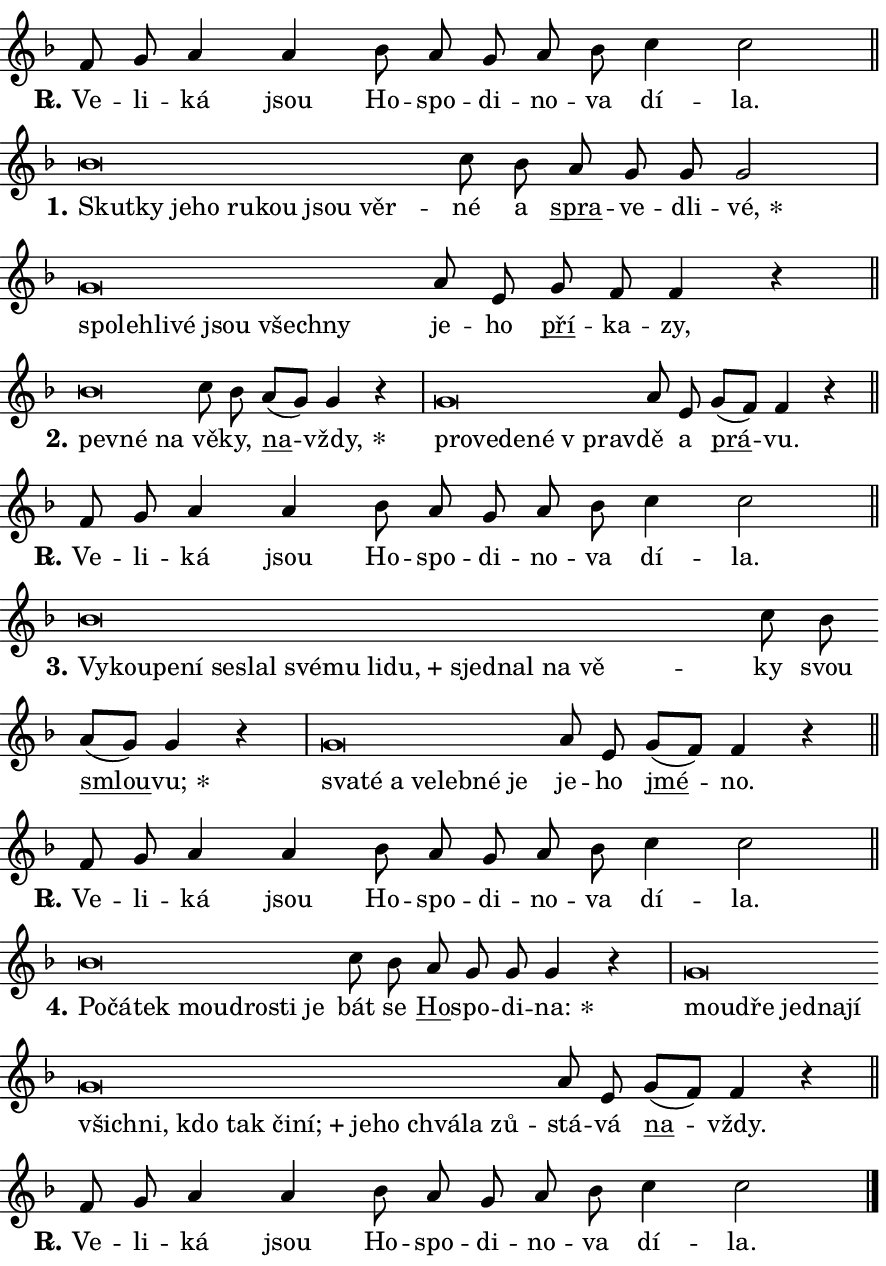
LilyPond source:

\version "2.24.0"
\header { tagline = "" }
\paper {
  indent = 0\cm
  top-margin = 0\cm
  right-margin = 0.13\cm % to fit lyric hyphens
  bottom-margin = 0\cm
  left-margin = 0\cm
  paper-width = 15\cm
  page-breaking = #ly:one-page-breaking
  system-system-spacing.basic-distance = #11
  score-system-spacing.basic-distance = #11
  ragged-last = ##f
}


%% Author: Thomas Morley
%% https://lists.gnu.org/archive/html/lilypond-user/2020-05/msg00002.html
#(define (line-position grob)
"Returns position of @var[grob} in current system:
   @code{'start}, if at first time-step
   @code{'end}, if at last time-step
   @code{'middle} otherwise
"
  (let* ((col (ly:item-get-column grob))
         (ln (ly:grob-object col 'left-neighbor))
         (rn (ly:grob-object col 'right-neighbor))
         (col-to-check-left (if (ly:grob? ln) ln col))
         (col-to-check-right (if (ly:grob? rn) rn col))
         (break-dir-left
           (and
             (ly:grob-property col-to-check-left 'non-musical #f)
             (ly:item-break-dir col-to-check-left)))
         (break-dir-right
           (and
             (ly:grob-property col-to-check-right 'non-musical #f)
             (ly:item-break-dir col-to-check-right))))
        (cond ((eqv? 1 break-dir-left) 'start)
              ((eqv? -1 break-dir-right) 'end)
              (else 'middle))))

#(define (tranparent-at-line-position vctor)
  (lambda (grob)
  "Relying on @code{line-position} select the relevant enry from @var{vctor}.
Used to determine transparency,"
    (case (line-position grob)
      ((end) (not (vector-ref vctor 0)))
      ((middle) (not (vector-ref vctor 1)))
      ((start) (not (vector-ref vctor 2))))))

noteHeadBreakVisibility =
#(define-music-function (break-visibility)(vector?)
"Makes @code{NoteHead}s transparent relying on @var{break-visibility}"
#{
  \override NoteHead.transparent =
    #(tranparent-at-line-position break-visibility)
#})

#(define delete-ledgers-for-transparent-note-heads
  (lambda (grob)
    "Reads whether a @code{NoteHead} is transparent.
If so this @code{NoteHead} is removed from @code{'note-heads} from
@var{grob}, which is supposed to be @code{LedgerLineSpanner}.
As a result ledgers are not printed for this @code{NoteHead}"
    (let* ((nhds-array (ly:grob-object grob 'note-heads))
           (nhds-list
             (if (ly:grob-array? nhds-array)
                 (ly:grob-array->list nhds-array)
                 '()))
           ;; Relies on the transparent-property being done before
           ;; Staff.LedgerLineSpanner.after-line-breaking is executed.
           ;; This is fragile ...
           (to-keep
             (remove
               (lambda (nhd)
                 (ly:grob-property nhd 'transparent #f))
               nhds-list)))
      ;; TODO find a better method to iterate over grob-arrays, similiar
      ;; to filter/remove etc for lists
      ;; For now rebuilt from scratch
      (set! (ly:grob-object grob 'note-heads)  '())
      (for-each
        (lambda (nhd)
          (ly:pointer-group-interface::add-grob grob 'note-heads nhd))
        to-keep))))

squashNotes = {
  \override NoteHead.X-extent = #'(-0.2 . 0.2)
  \override NoteHead.Y-extent = #'(-0.75 . 0)
  \override NoteHead.stencil =
    #(lambda (grob)
       (let ((pos (ly:grob-property grob 'staff-position)))
         (begin
           (if (< pos -7) (display "ERROR: Lower brevis then expected\n") (display ""))
           (if (<= pos -6) ly:text-interface::print ly:note-head::print))))
}
unSquashNotes = {
  \revert NoteHead.X-extent
  \revert NoteHead.Y-extent
  \revert NoteHead.stencil
}

hideNotes = \noteHeadBreakVisibility #begin-of-line-visible
unHideNotes = \noteHeadBreakVisibility #all-visible

% work-around for resetting accidentals
% https://lilypond.org/doc/v2.23/Documentation/notation/displaying-rhythms#unmetered-music
cadenzaMeasure = {
  \cadenzaOff
  \partial 1024 s1024
  \cadenzaOn
}

#(define-markup-command (accent layout props text) (markup?)
  "Underline accented syllable"
  (interpret-markup layout props
    #{\markup \override #'(offset . 4.3) \underline { #text }#}))

responsum = \markup \concat {
  "R" \hspace #-1.05 \path #0.1 #'((moveto 0 0.07) (lineto 0.9 0.8)) \hspace #0.05 "."
}

spaceSize = #0.6828661417322834 % exact space size for TeX Gyre Schola

\layout {
  \context {
    \Staff
    \remove "Time_signature_engraver"
    \override LedgerLineSpanner.after-line-breaking = #delete-ledgers-for-transparent-note-heads
  }
  \context {
    \Lyrics {
      \override LyricSpace.minimum-distance = \spaceSize
      \override LyricText.font-name = #"TeX Gyre Schola"
      \override LyricText.font-size = 1
      \override StanzaNumber.font-name = #"TeX Gyre Schola Bold"
      \override StanzaNumber.font-size = 1
    }
  }
  \context {
    \Score 
    \override NoteHead.text =
      #(lambda (grob) 
        (let ((pos (ly:grob-property grob 'staff-position)))
          #{\markup {
            \combine
              \halign #-0.55 \raise #(if (= pos -6) 0 0.5) \override #'(thickness . 2) \draw-line #'(3.2 . 0)
              \musicglyph "noteheads.sM1"
          }#}))
  }
}

% magnetic-lyrics.ily
%
%   written by
%     Jean Abou Samra <jean@abou-samra.fr>
%     Werner Lemberg <wl@gnu.org>
%
%   adapted by
%     Jiri Hon <jiri.hon@gmail.com>
%
% Version 2022-Apr-15

% https://www.mail-archive.com/lilypond-user@gnu.org/msg149350.html

#(define (Left_hyphen_pointer_engraver context)
   "Collect syllable-hyphen-syllable occurrences in lyrics and store
them in properties.  This engraver only looks to the left.  For
example, if the lyrics input is @code{foo -- bar}, it does the
following.

@itemize @bullet
@item
Set the @code{text} property of the @code{LyricHyphen} grob between
@q{foo} and @q{bar} to @code{foo}.

@item
Set the @code{left-hyphen} property of the @code{LyricText} grob with
text @q{foo} to the @code{LyricHyphen} grob between @q{foo} and
@q{bar}.
@end itemize

Use this auxiliary engraver in combination with the
@code{lyric-@/text::@/apply-@/magnetic-@/offset!} hook."
   (let ((hyphen #f)
         (text #f))
     (make-engraver
      (acknowledgers
       ((lyric-syllable-interface engraver grob source-engraver)
        (set! text grob)))
      (end-acknowledgers
       ((lyric-hyphen-interface engraver grob source-engraver)
        ;(when (not (grob::has-interface grob 'lyric-space-interface))
          (set! hyphen grob)));)
      ((stop-translation-timestep engraver)
       (when (and text hyphen)
         (ly:grob-set-object! text 'left-hyphen hyphen))
       (set! text #f)
       (set! hyphen #f)))))

#(define (lyric-text::apply-magnetic-offset! grob)
   "If the space between two syllables is less than the value in
property @code{LyricText@/.details@/.squash-threshold}, move the right
syllable to the left so that it gets concatenated with the left
syllable.

Use this function as a hook for
@code{LyricText@/.after-@/line-@/breaking} if the
@code{Left_@/hyphen_@/pointer_@/engraver} is active."
   (let ((hyphen (ly:grob-object grob 'left-hyphen #f)))
     (when hyphen
       (let ((left-text (ly:spanner-bound hyphen LEFT)))
         (when (grob::has-interface left-text 'lyric-syllable-interface)
           (let* ((common (ly:grob-common-refpoint grob left-text X))
                  (this-x-ext (ly:grob-extent grob common X))
                  (left-x-ext
                   (begin
                     ;; Trigger magnetism for left-text.
                     (ly:grob-property left-text 'after-line-breaking)
                     (ly:grob-extent left-text common X)))
                  ;; `delta` is the gap width between two syllables.
                  (delta (- (interval-start this-x-ext)
                            (interval-end left-x-ext)))
                  (details (ly:grob-property grob 'details))
                  (threshold (assoc-get 'squash-threshold details 0.2)))
             (when (< delta threshold)
               (let* (;; We have to manipulate the input text so that
                      ;; ligatures crossing syllable boundaries are not
                      ;; disabled.  For languages based on the Latin
                      ;; script this is essentially a beautification.
                      ;; However, for non-Western scripts it can be a
                      ;; necessity.
                      (lt (ly:grob-property left-text 'text))
                      (rt (ly:grob-property grob 'text))
                      (is-space (grob::has-interface hyphen 'lyric-space-interface))
                      (space (if is-space " " ""))
                      (extra-delta (if is-space spaceSize 0))
                      ;; Append new syllable.
                      (ltrt-space (if (and (string? lt) (string? rt))
                                (string-append lt space rt)
                                (make-concat-markup (list lt space rt))))
                      ;; Right-align `ltrt` to the right side.
                      (ltrt-space-markup (grob-interpret-markup
                               grob
                               (make-translate-markup
                                (cons (interval-length this-x-ext) 0)
                                (make-right-align-markup ltrt-space)))))
                 (begin
                   ;; Don't print `left-text`.
                   (ly:grob-set-property! left-text 'stencil #f)
                   ;; Set text and stencil (which holds all collected
                   ;; syllables so far) and shift it to the left.
                   (ly:grob-set-property! grob 'text ltrt-space)
                   (ly:grob-set-property! grob 'stencil ltrt-space-markup)
                   (ly:grob-translate-axis! grob (- (- delta extra-delta)) X))))))))))


#(define (lyric-hyphen::displace-bounds-first grob)
   ;; Make very sure this callback isn't triggered too early.
   (let ((left (ly:spanner-bound grob LEFT))
         (right (ly:spanner-bound grob RIGHT)))
     (ly:grob-property left 'after-line-breaking)
     (ly:grob-property right 'after-line-breaking)
     (ly:lyric-hyphen::print grob)))

squashThreshold = #0.4

\layout {
  \context {
    \Lyrics
    \consists #Left_hyphen_pointer_engraver
    \override LyricText.after-line-breaking =
      #lyric-text::apply-magnetic-offset!
    \override LyricHyphen.stencil = #lyric-hyphen::displace-bounds-first
    \override LyricText.details.squash-threshold = \squashThreshold
    \override LyricHyphen.minimum-distance = 0
    \override LyricHyphen.minimum-length = \squashThreshold
  }
}

squashText = \override LyricText.details.squash-threshold = 9999
unSquashText = \override LyricText.details.squash-threshold = \squashThreshold

leftText = \override LyricText.self-alignment-X = #LEFT
unLeftText = \revert LyricText.self-alignment-X

starOffset = #(lambda (grob) 
                (let ((x_offset (ly:self-alignment-interface::aligned-on-x-parent grob)))
                  (if (= x_offset 0) 0 (+ x_offset 1.2))))

star = #(define-music-function (syllable)(string?)
"Append star separator at the end of a syllable"
#{
  \once \override LyricText.X-offset = #starOffset
  \lyricmode { \markup {
    #syllable
    \override #'((font-name . "TeX Gyre Schola Bold")) \hspace #0.2 \lower #0.65 \larger "*"
  } }
#})

starAccent = #(define-music-function (syllable)(string?)
"Append star separator at the end of a syllable and make accent"
#{
  \once \override LyricText.X-offset = #starOffset
  \lyricmode { \markup {
    \accent #syllable
    \override #'((font-name . "TeX Gyre Schola Bold")) \hspace #0.2 \lower #0.65 \larger "*"
  } }
#})

breath = #(define-music-function (syllable)(string?)
"Append breathing indicator at the end of a syllable"
#{
  \lyricmode { \markup { #syllable "+" } }
#})

optionalBreath = #(define-music-function (syllable)(string?)
"Append optional breathing indicator at the end of a syllable"
#{
  \lyricmode { \markup { #syllable "(+)" } }
#})


\score {
    <<
        \new Voice = "melody" { \cadenzaOn \key f \major \relative { f'8 g a4 a \bar "" bes8 a g a bes \bar "" c4 c2 \cadenzaMeasure \bar "||" \break } }
        \new Lyrics \lyricsto "melody" { \lyricmode { \set stanza = \responsum
Ve -- li -- ká jsou Ho -- spo -- di -- no -- va dí -- la. } }
    >>
    \layout {}
}

\score {
    <<
        \new Voice = "melody" { \cadenzaOn \key f \major \relative { \squashNotes bes'\breve*1/16 \hideNotes \breve*1/16 \bar "" \breve*1/16 \bar "" \breve*1/16 \bar "" \breve*1/16 \bar "" \breve*1/16 \bar "" \breve*1/16 \breve*1/16 \bar "" \unHideNotes \unSquashNotes c8 bes \bar "" a g g g2 \cadenzaMeasure \bar "|" \squashNotes g\breve*1/16 \hideNotes \breve*1/16 \bar "" \breve*1/16 \bar "" \breve*1/16 \bar "" \breve*1/16 \bar "" \breve*1/16 \breve*1/16 \bar "" \unHideNotes \unSquashNotes a8 e \bar "" g f f4 r \cadenzaMeasure \bar "||" \break } }
        \new Lyrics \lyricsto "melody" { \lyricmode { \set stanza = "1."
\leftText Skut -- \squashText ky je -- ho ru -- kou jsou věr -- \unLeftText \unSquashText né a \markup \accent spra -- ve -- dli -- \star vé, \leftText spo -- \squashText leh -- li -- vé jsou všech -- ny \unLeftText \unSquashText je -- ho \markup \accent pří -- ka -- zy, } }
    >>
    \layout {}
}

\score {
    <<
        \new Voice = "melody" { \cadenzaOn \key f \major \relative { \squashNotes bes'\breve*1/16 \hideNotes \breve*1/16 \breve*1/16 \bar "" \unHideNotes \unSquashNotes c8 bes \bar "" a[( g)] g4 r \cadenzaMeasure \bar "|" \squashNotes g\breve*1/16 \hideNotes \breve*1/16 \bar "" \breve*1/16 \bar "" \breve*1/16 \breve*1/16 \bar "" \unHideNotes \unSquashNotes a8 e \bar "" g[( f)] f4 r \cadenzaMeasure \bar "||" \break } }
        \new Lyrics \lyricsto "melody" { \lyricmode { \set stanza = "2."
\leftText pev -- \squashText né na \unLeftText \unSquashText vě -- ky, \markup \accent na -- \star vždy, \leftText pro -- \squashText ve -- de -- né "v prav" -- \unLeftText \unSquashText dě a \markup \accent prá -- vu. } }
    >>
    \layout {}
}

\score {
    <<
        \new Voice = "melody" { \cadenzaOn \key f \major \relative { f'8 g a4 a \bar "" bes8 a g a bes \bar "" c4 c2 \cadenzaMeasure \bar "||" \break } }
        \new Lyrics \lyricsto "melody" { \lyricmode { \set stanza = \responsum
Ve -- li -- ká jsou Ho -- spo -- di -- no -- va dí -- la. } }
    >>
    \layout {}
}

\score {
    <<
        \new Voice = "melody" { \cadenzaOn \key f \major \relative { \squashNotes bes'\breve*1/16 \hideNotes \breve*1/16 \bar "" \breve*1/16 \bar "" \breve*1/16 \bar "" \breve*1/16 \bar "" \breve*1/16 \bar "" \breve*1/16 \bar "" \breve*1/16 \bar "" \breve*1/16 \bar "" \breve*1/16 \bar "" \breve*1/16 \bar "" \breve*1/16 \bar "" \breve*1/16 \breve*1/16 \bar "" \unHideNotes \unSquashNotes c8 bes \bar "" a[( g)] g4 r \cadenzaMeasure \bar "|" \squashNotes g\breve*1/16 \hideNotes \breve*1/16 \bar "" \breve*1/16 \bar "" \breve*1/16 \bar "" \breve*1/16 \bar "" \breve*1/16 \breve*1/16 \bar "" \unHideNotes \unSquashNotes a8 e \bar "" g[( f)] f4 r \cadenzaMeasure \bar "||" \break } }
        \new Lyrics \lyricsto "melody" { \lyricmode { \set stanza = "3."
\leftText Vy -- \squashText kou -- pe -- ní se -- slal své -- mu li -- \breath "du," sjed -- nal na vě -- \unLeftText \unSquashText ky svou \markup \accent smlou -- \star vu; \leftText sva -- \squashText té a ve -- leb -- né je \unLeftText \unSquashText je -- ho \markup \accent jmé -- no. } }
    >>
    \layout {}
}

\score {
    <<
        \new Voice = "melody" { \cadenzaOn \key f \major \relative { f'8 g a4 a \bar "" bes8 a g a bes \bar "" c4 c2 \cadenzaMeasure \bar "||" \break } }
        \new Lyrics \lyricsto "melody" { \lyricmode { \set stanza = \responsum
Ve -- li -- ká jsou Ho -- spo -- di -- no -- va dí -- la. } }
    >>
    \layout {}
}

\score {
    <<
        \new Voice = "melody" { \cadenzaOn \key f \major \relative { \squashNotes bes'\breve*1/16 \hideNotes \breve*1/16 \bar "" \breve*1/16 \bar "" \breve*1/16 \bar "" \breve*1/16 \bar "" \breve*1/16 \breve*1/16 \bar "" \unHideNotes \unSquashNotes c8 bes \bar "" a g g g4 r \cadenzaMeasure \bar "|" \squashNotes g\breve*1/16 \hideNotes \breve*1/16 \bar "" \breve*1/16 \bar "" \breve*1/16 \bar "" \breve*1/16 \bar "" \breve*1/16 \bar "" \breve*1/16 \bar "" \breve*1/16 \bar "" \breve*1/16 \bar "" \breve*1/16 \bar "" \breve*1/16 \bar "" \breve*1/16 \bar "" \breve*1/16 \bar "" \breve*1/16 \bar "" \breve*1/16 \breve*1/16 \bar "" \unHideNotes \unSquashNotes a8 e \bar "" g[( f)] f4 r \cadenzaMeasure \bar "||" \break } }
        \new Lyrics \lyricsto "melody" { \lyricmode { \set stanza = "4."
\leftText Po -- \squashText čá -- tek mou -- dro -- sti je \unLeftText \unSquashText bát se \markup \accent Ho -- spo -- di -- \star na: \leftText mou -- \squashText dře jed -- na -- jí všich -- ni, kdo tak či -- \breath "ní;" je -- ho chvá -- la zů -- \unLeftText \unSquashText stá -- vá \markup \accent na -- vždy. } }
    >>
    \layout {}
}

\score {
    <<
        \new Voice = "melody" { \cadenzaOn \key f \major \relative { f'8 g a4 a \bar "" bes8 a g a bes \bar "" c4 c2 \cadenzaMeasure \bar "||" \break } \bar "|." }
        \new Lyrics \lyricsto "melody" { \lyricmode { \set stanza = \responsum
Ve -- li -- ká jsou Ho -- spo -- di -- no -- va dí -- la. } }
    >>
    \layout {}
}
